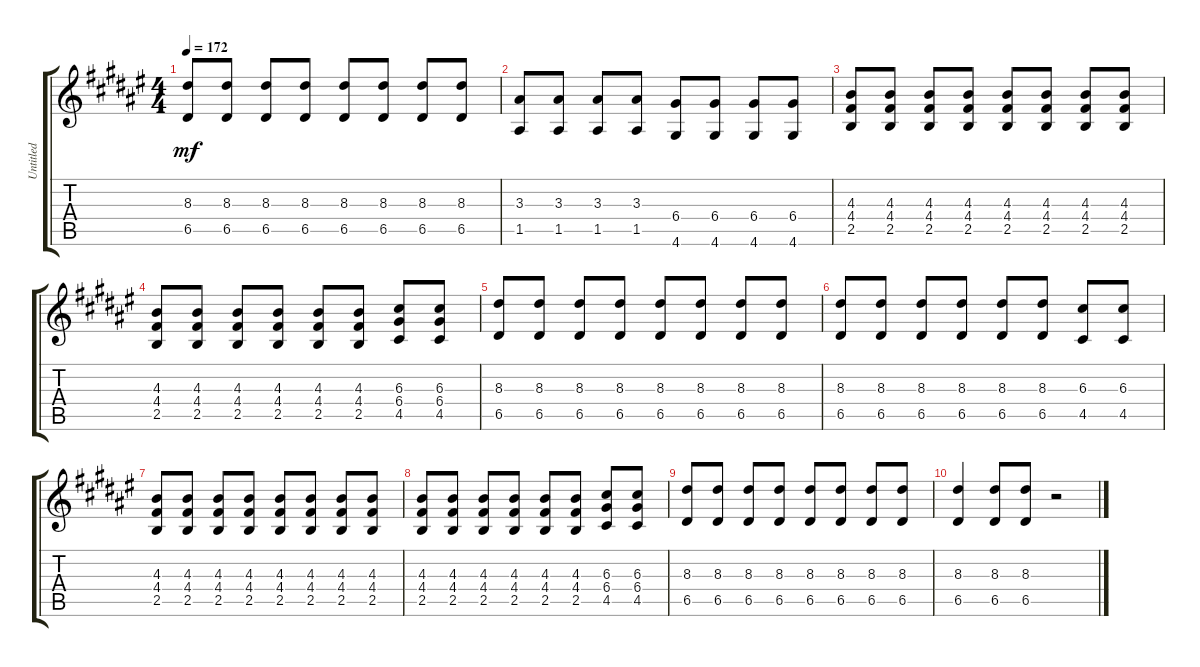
\track ("Untitled" "Untitled") {instrument acousticguitarnylon}
\staff {score tabs}
\tuning (E4 B3 G3 D3 A2 E2) {hide}
\ts (4 4)
\tempo 172
\clef g2
\ks f#
(8.3 6.5).8{dy mf} (8.3 6.5).8 (8.3 6.5).8 (8.3 6.5).8 (8.3 6.5).8 (8.3 6.5).8 (8.3 6.5).8 (8.3 6.5).8 |
\ks d#minor
(3.3 1.5).8 (3.3 1.5).8 (3.3 1.5).8 (3.3 1.5).8 (6.4 4.6).8 (6.4 4.6).8 (6.4 4.6).8 (6.4 4.6).8 |
(4.3 4.4 2.5).8 (4.3 4.4 2.5).8 (4.3 4.4 2.5).8 (4.3 4.4 2.5).8 (4.3 4.4 2.5).8 (4.3 4.4 2.5).8 (4.3 4.4 2.5).8 (4.3 4.4 2.5).8 |
(4.3 4.4 2.5).8 (4.3 4.4 2.5).8 (4.3 4.4 2.5).8 (4.3 4.4 2.5).8 (4.3 4.4 2.5).8 (4.3 4.4 2.5).8 (6.3 6.4 4.5).8 (6.3 6.4 4.5).8 |
\ks f#
(8.3 6.5).8 (8.3 6.5).8 (8.3 6.5).8 (8.3 6.5).8 (8.3 6.5).8 (8.3 6.5).8 (8.3 6.5).8 (8.3 6.5).8 |
\ks d#minor
(8.3 6.5).8 (8.3 6.5).8 (8.3 6.5).8 (8.3 6.5).8 (8.3 6.5).8 (8.3 6.5).8 (6.3 4.5).8 (6.3 4.5).8 |
(4.3 4.4 2.5).8 (4.3 4.4 2.5).8 (4.3 4.4 2.5).8 (4.3 4.4 2.5).8 (4.3 4.4 2.5).8 (4.3 4.4 2.5).8 (4.3 4.4 2.5).8 (4.3 4.4 2.5).8 |
(4.3 4.4 2.5).8 (4.3 4.4 2.5).8 (4.3 4.4 2.5).8 (4.3 4.4 2.5).8 (4.3 4.4 2.5).8 (4.3 4.4 2.5).8 (6.3 6.4 4.5).8 (6.3 6.4 4.5).8 |
\ks f#
(8.3 6.5).8 (8.3 6.5).8 (8.3 6.5).8 (8.3 6.5).8 (8.3 6.5).8 (8.3 6.5).8 (8.3 6.5).8 (8.3 6.5).8 |
\ks d#minor
(8.3 6.5).4 (8.3 6.5).8 (8.3 6.5).8 r.2
